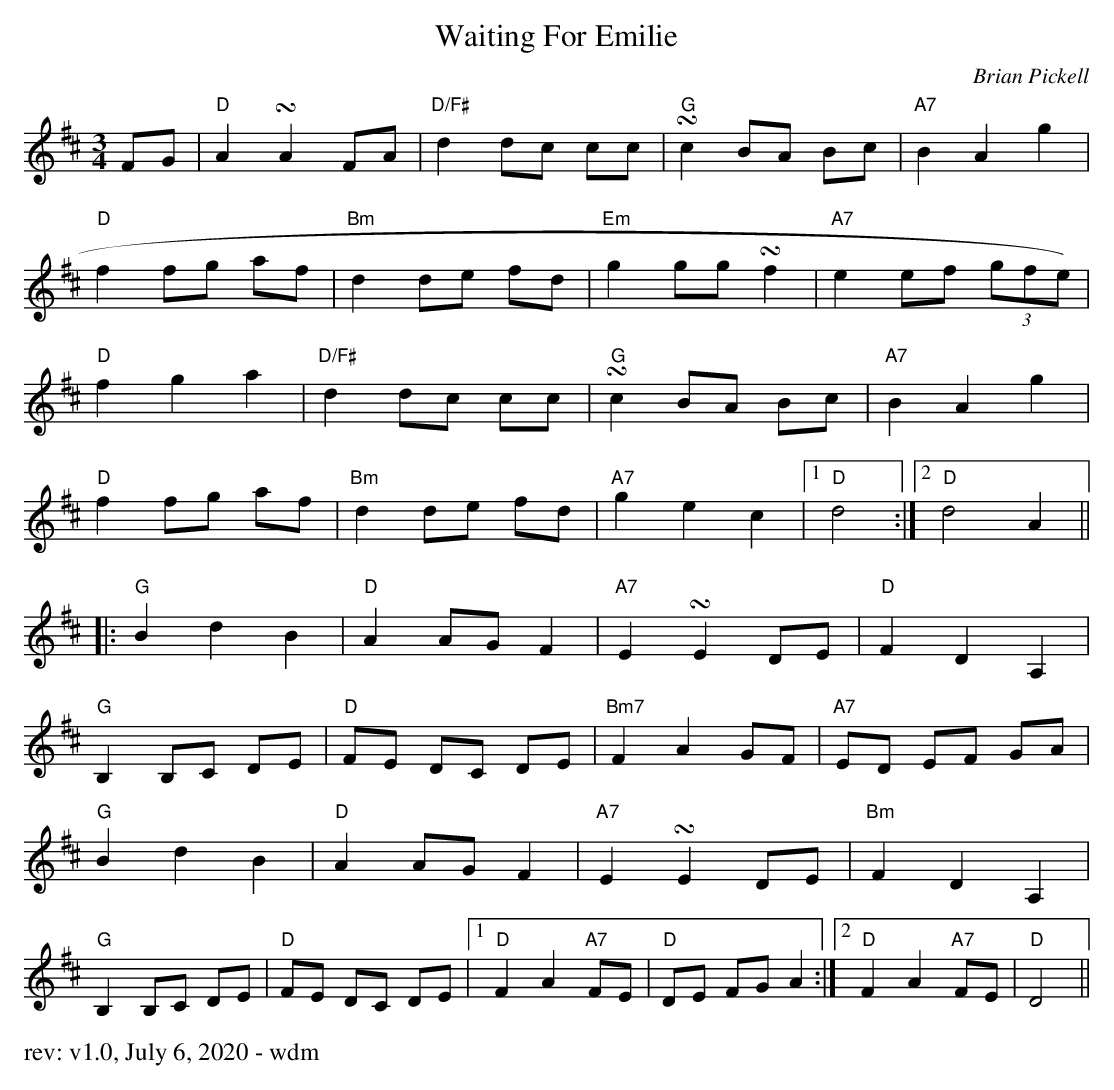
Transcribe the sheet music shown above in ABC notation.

X:1
T: Waiting For Emilie
O: Brian Pickell
M: 3/4
K: Dmaj
FG |\
"D"A2 !turn!A2 FA | "D/F#"d2 dc cc |   "G"!turn!c2  BA Bc | "A7"B2 A2 g2 |
"D"f2 fg       af | "Bm"d2   de fd |   "Em"g2 gg  !turn!f2 | "A7"e2 ef (3 gfe) |
"D"f2 g2       a2 | "D/F#"d2 dc cc |   "G"!turn!c2  BA Bc | "A7"B2 A2 g2 |
"D"f2 fg       af | "Bm"d2   de fd |   "A7"g2       e2 c2 |[1 "D"d4 :|[2 "D"d4 A2 ||:
"G"B2 d2       B2 | "D"A2    AG F2 |   "A7"E2 !turn!E2 DE | "D"F2 D2 A,2 |
"G"B,2 B,C     DE | "D"FE    DC DE |   "Bm7"F2      A2 GF | "A7" ED EF GA |
"G"B2 d2       B2 | "D"A2    AG F2 |   "A7"E2 !turn!E2 DE | "Bm"F2 D2 A,2 |
"G"B,2 B,C     DE | "D"FE    DC DE |[1 "D"F2 A2    "A7"FE | "D"DE FG A2 :|[2 "D"F2 A2 "A7"FE | "D"D4 ||
